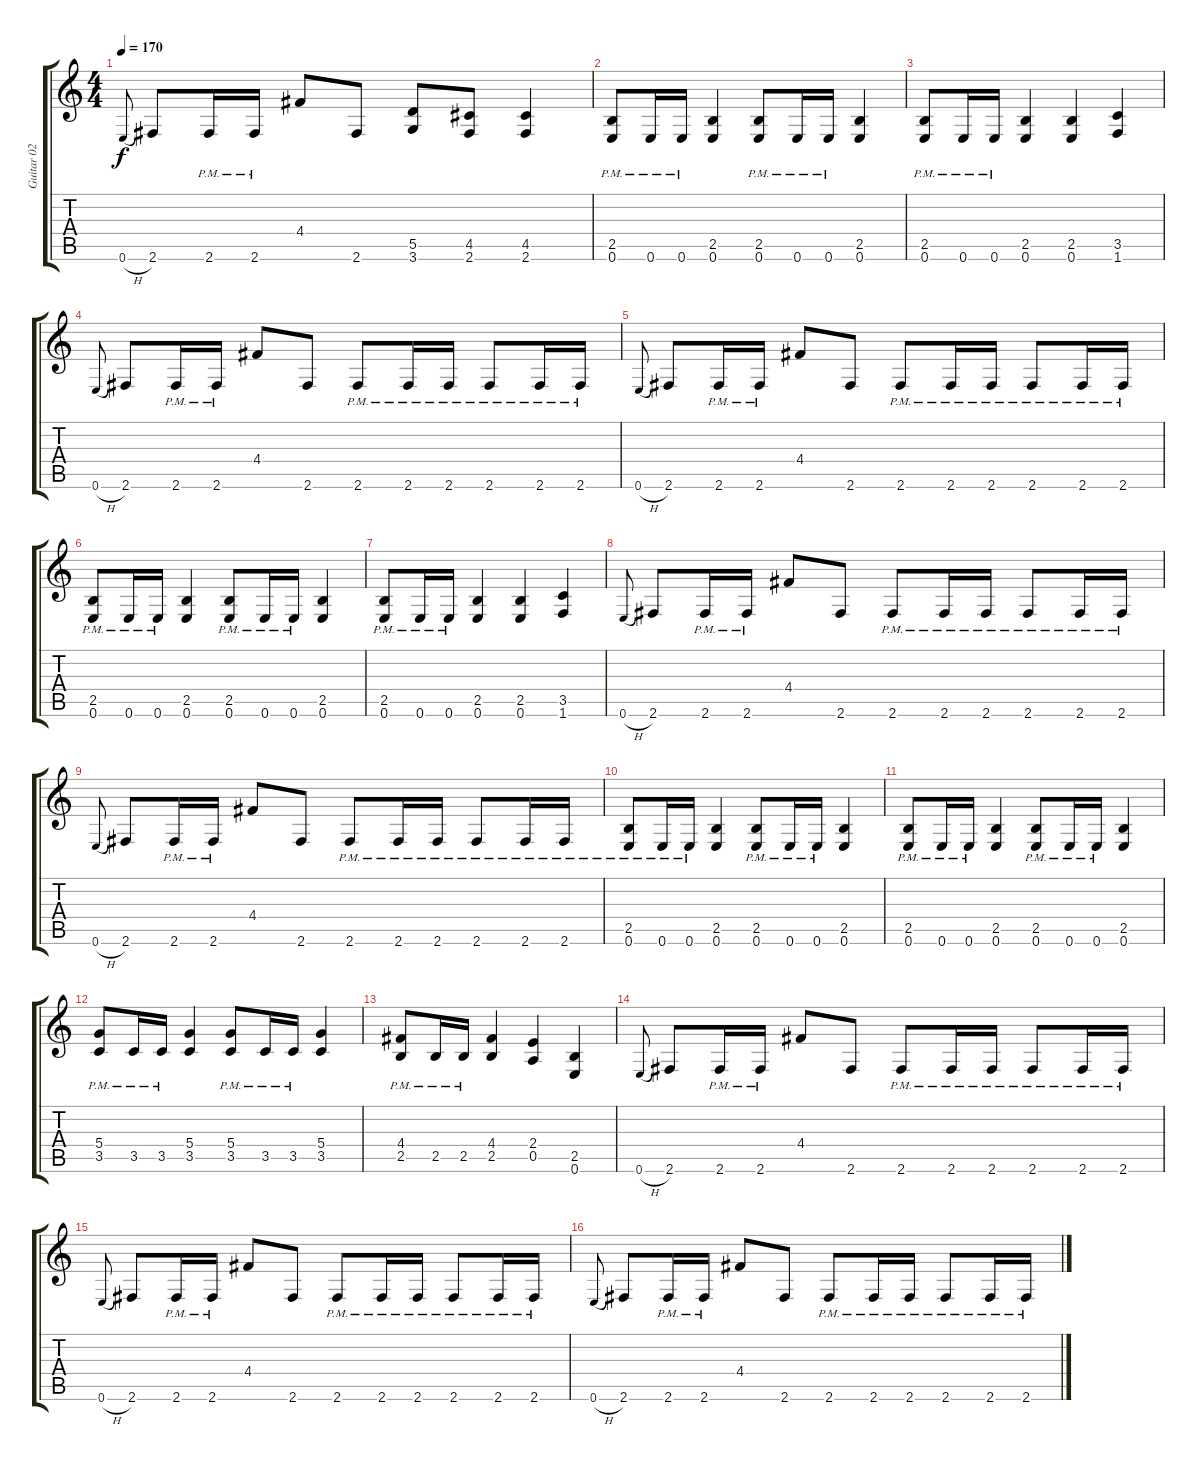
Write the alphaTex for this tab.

\track ("Guitar 02" "Guitar 02") {instrument overdrivenguitar}
\staff {score tabs}
\tuning (E4 B3 G3 D3 A2 E2) {hide}
\ts (4 4)
\tempo 170
\clef g2
\ks c
0.6{h}.8{gr onbeat dy f} 2.6.8 2.6{pm}.16 2.6{pm}.16 4.4.8 2.6.8 (5.5 3.6).8 (4.5 2.6).8 (4.5 2.6).4 |
(2.5{pm} 0.6{pm}).8 0.6{pm}.16 0.6{pm}.16 (2.5 0.6).4 (2.5{pm} 0.6{pm}).8 0.6{pm}.16 0.6{pm}.16 (2.5 0.6).4 |
(2.5{pm} 0.6{pm}).8 0.6{pm}.16 0.6{pm}.16 (2.5 0.6).4 (2.5 0.6).4 (3.5 1.6).4 |
0.6{h}.8{gr onbeat} 2.6.8 2.6{pm}.16 2.6{pm}.16 4.4.8 2.6.8 2.6{pm}.8 2.6{pm}.16 2.6{pm}.16 2.6{pm}.8 2.6{pm}.16 2.6{pm}.16 |
0.6{h}.8{gr onbeat} 2.6.8 2.6{pm}.16 2.6{pm}.16 4.4.8 2.6.8 2.6{pm}.8 2.6{pm}.16 2.6{pm}.16 2.6{pm}.8 2.6{pm}.16 2.6{pm}.16 |
(2.5{pm} 0.6{pm}).8 0.6{pm}.16 0.6{pm}.16 (2.5 0.6).4 (2.5{pm} 0.6{pm}).8 0.6{pm}.16 0.6{pm}.16 (2.5 0.6).4 |
(2.5{pm} 0.6{pm}).8 0.6{pm}.16 0.6{pm}.16 (2.5 0.6).4 (2.5 0.6).4 (3.5 1.6).4 |
0.6{h}.8{gr onbeat} 2.6.8 2.6{pm}.16 2.6{pm}.16 4.4.8 2.6.8 2.6{pm}.8 2.6{pm}.16 2.6{pm}.16 2.6{pm}.8 2.6{pm}.16 2.6{pm}.16 |
0.6{h}.8{gr onbeat} 2.6.8 2.6{pm}.16 2.6{pm}.16 4.4.8 2.6.8 2.6{pm}.8 2.6{pm}.16 2.6{pm}.16 2.6{pm}.8 2.6{pm}.16 2.6{pm}.16 |
(2.5{pm} 0.6{pm}).8 0.6{pm}.16 0.6{pm}.16 (2.5 0.6).4 (2.5{pm} 0.6{pm}).8 0.6{pm}.16 0.6{pm}.16 (2.5 0.6).4 |
(2.5{pm} 0.6{pm}).8 0.6{pm}.16 0.6{pm}.16 (2.5 0.6).4 (2.5{pm} 0.6{pm}).8 0.6{pm}.16 0.6{pm}.16 (2.5 0.6).4 |
(5.4{pm} 3.5{pm}).8 3.5{pm}.16 3.5{pm}.16 (5.4 3.5).4 (5.4{pm} 3.5{pm}).8 3.5{pm}.16 3.5{pm}.16 (5.4 3.5).4 |
(4.4{pm} 2.5{pm}).8 2.5{pm}.16 2.5{pm}.16 (4.4 2.5).4 (2.4 0.5).4 (2.5 0.6).4 |
0.6{h}.8{gr onbeat} 2.6.8 2.6{pm}.16 2.6{pm}.16 4.4.8 2.6.8 2.6{pm}.8 2.6{pm}.16 2.6{pm}.16 2.6{pm}.8 2.6{pm}.16 2.6{pm}.16 |
0.6{h}.8{gr onbeat} 2.6.8 2.6{pm}.16 2.6{pm}.16 4.4.8 2.6.8 2.6{pm}.8 2.6{pm}.16 2.6{pm}.16 2.6{pm}.8 2.6{pm}.16 2.6{pm}.16 |
0.6{h}.8{gr onbeat} 2.6.8 2.6{pm}.16 2.6{pm}.16 4.4.8 2.6.8 2.6{pm}.8 2.6{pm}.16 2.6{pm}.16 2.6{pm}.8 2.6{pm}.16 2.6{pm}.16
